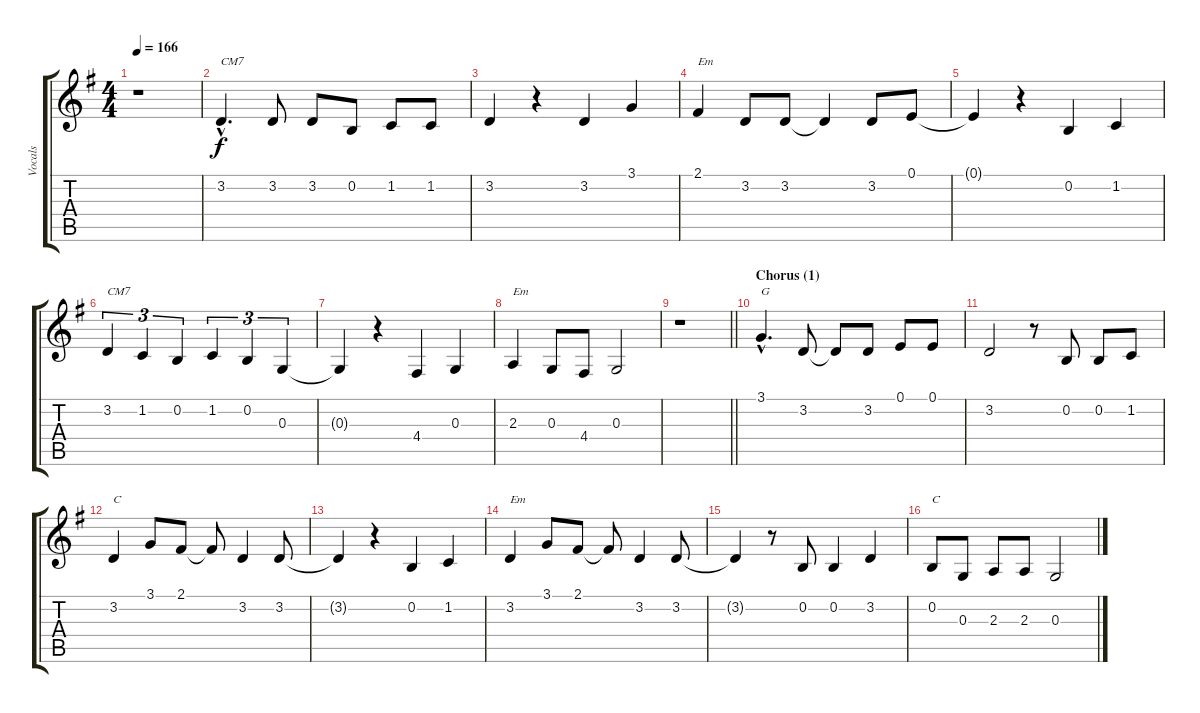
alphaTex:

\track ("Vocals" "Vocals") {instrument sopranosax}
\staff {score tabs}
\tuning (E4 B3 G3 D3 A2 E2) {hide}
\ts (4 4)
\tempo 166
\clef g2
\ks g
r.1{dy f} |
3.2{hac}.4{d txt "CM7"} 3.2.8 3.2.8 0.2.8 1.2.8 1.2.8 |
3.2.4 r.4 3.2.4 3.1.4 |
2.1.4{txt "Em"} 3.2.8 3.2.8 3.2{t}.4 3.2.8 0.1.8 |
0.1{t}.4 r.4 0.2.4 1.2.4 |
3.2.4{tu (3 2) txt "CM7"} 1.2.4{tu (3 2)} 0.2.4{tu (3 2)} 1.2.4{tu (3 2)} 0.2.4{tu (3 2)} 0.3.4{tu (3 2)} |
0.3{t}.4 r.4 4.4.4 0.3.4 |
2.3.4{txt "Em"} 0.3.8 4.4.8 0.3.2 |
\barLineRight lightlight
r.1 |
\section ("" "Chorus (1)")
3.1{hac}.4{d txt "G"} 3.2.8 3.2{t}.8 3.2.8 0.1.8 0.1.8 |
3.2.2 r.8 0.2.8 0.2.8 1.2.8 |
3.2.4{txt "C"} 3.1.8 2.1.8 2.1{t}.8 3.2.4 3.2.8 |
3.2{t}.4 r.4 0.2.4 1.2.4 |
3.2.4{txt "Em"} 3.1.8 2.1.8 2.1{t}.8 3.2.4 3.2.8 |
3.2{t}.4 r.8 0.2.8 0.2.4 3.2.4 |
0.2.8{txt "C"} 0.3.8 2.3.8 2.3.8 0.3.2
